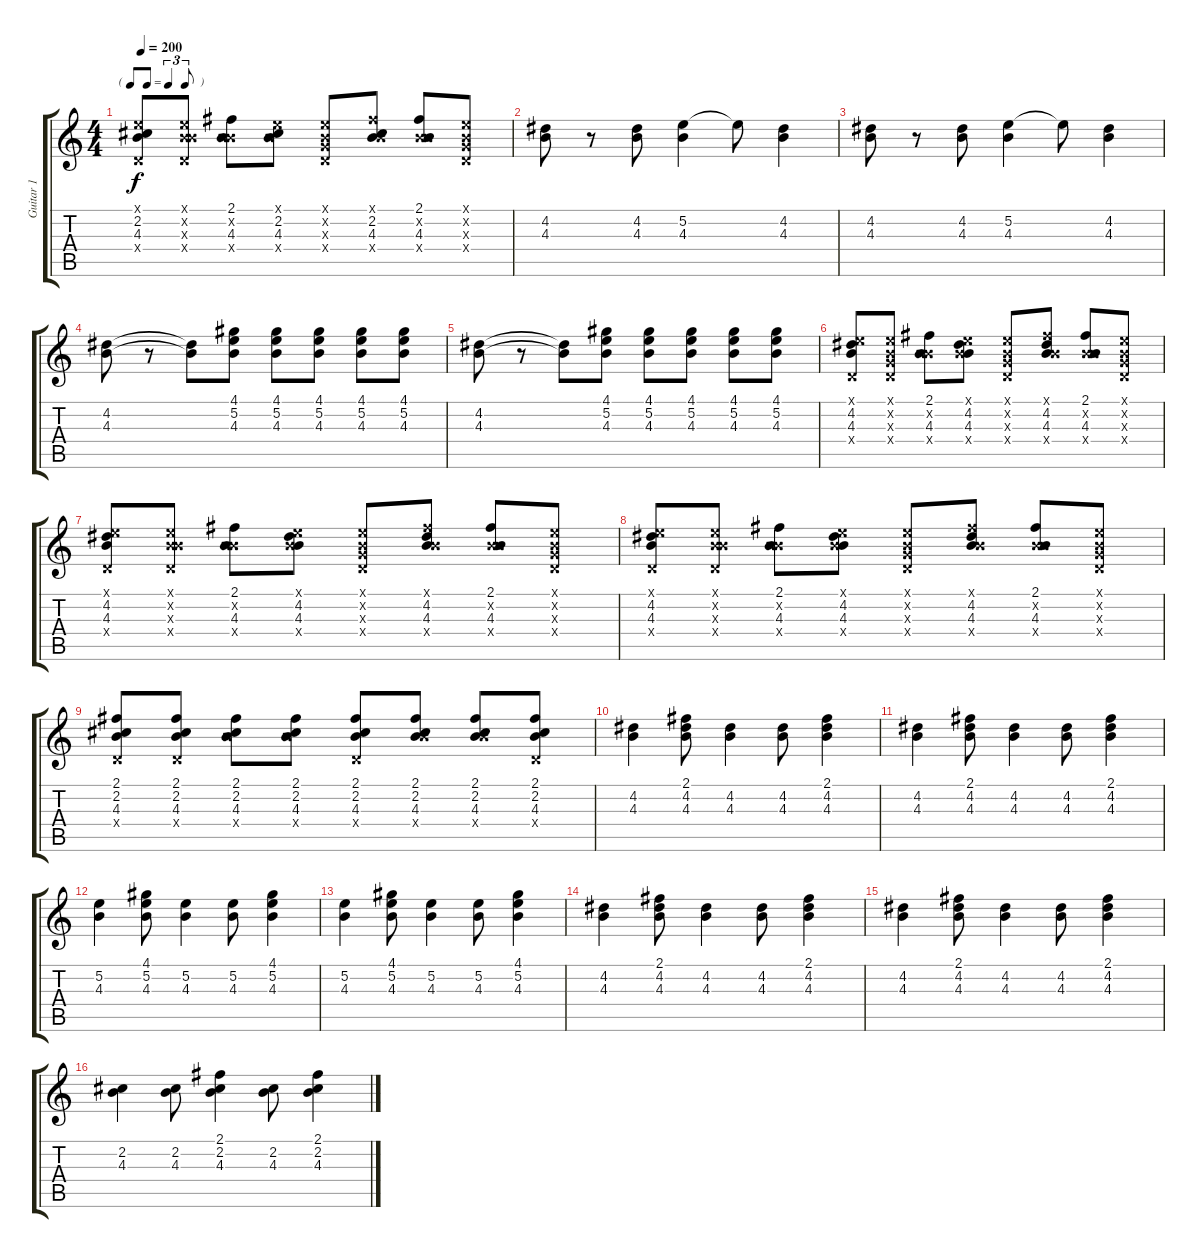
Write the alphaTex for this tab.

\track ("Guitar 1" "Guitar 1") {instrument overdrivenguitar}
\staff {score tabs}
\tuning (E4 B3 G3 D3 A2 E2) {hide}
\ts (4 4)
\tf triplet8th
\tempo 200
\clef g2
\ks c
(0.1{x} 2.2 4.3 0.4{x}).8{dy f} (0.1{x} 0.2{x} 4.3{x} 0.4{x}).8 (2.1 0.2{x} 4.3 9.4{x}).8 (0.1{x} 2.2 4.3 9.4{x}).8 (0.1{x} 0.2{x} 0.3{x} 0.4{x}).8 (2.1{x} 2.2 4.3 9.4{x}).8 (2.1 0.2{x} 4.3 9.4{x}).8 (0.1{x} 0.2{x} 0.3{x} 0.4{x}).8 |
(4.2 4.3).8 r.8 (4.2 4.3).8 (5.2 4.3).4 5.2{t}.8 (4.2 4.3).4 |
(4.2 4.3).8 r.8 (4.2 4.3).8 (5.2 4.3).4 5.2{t}.8 (4.2 4.3).4 |
(4.2 4.3).8 r.8 (4.2{t} 4.3{t}).8 (4.1 5.2 4.3).8 (4.1 5.2 4.3).8 (4.1 5.2 4.3).8 (4.1 5.2 4.3).8 (4.1 5.2 4.3).8 |
(4.2 4.3).8 r.8 (4.2{t} 4.3{t}).8 (4.1 5.2 4.3).8 (4.1 5.2 4.3).8 (4.1 5.2 4.3).8 (4.1 5.2 4.3).8 (4.1 5.2 4.3).8 |
(0.1{x} 4.2 4.3 0.4{x}).8 (0.1{x} 0.2{x} 0.3{x} 0.4{x}).8 (2.1 0.2{x} 4.3 9.4{x}).8 (0.1{x} 4.2 4.3 9.4{x}).8 (0.1{x} 0.2{x} 0.3{x} 0.4{x}).8 (2.1{x} 4.2 4.3 9.4{x}).8 (2.1 0.2{x} 4.3 9.4{x}).8 (0.1{x} 0.2{x} 0.3{x} 0.4{x}).8 |
(0.1{x} 4.2 4.3 0.4{x}).8 (0.1{x} 0.2{x} 4.3{x} 0.4{x}).8 (2.1 0.2{x} 4.3 9.4{x}).8 (0.1{x} 4.2 4.3 9.4{x}).8 (0.1{x} 0.2{x} 0.3{x} 0.4{x}).8 (2.1{x} 4.2 4.3 9.4{x}).8 (2.1 0.2{x} 4.3 9.4{x}).8 (0.1{x} 0.2{x} 0.3{x} 0.4{x}).8 |
(0.1{x} 4.2 4.3 0.4{x}).8 (0.1{x} 0.2{x} 4.3{x} 0.4{x}).8 (2.1 0.2{x} 4.3 9.4{x}).8 (0.1{x} 4.2 4.3 9.4{x}).8 (0.1{x} 0.2{x} 0.3{x} 0.4{x}).8 (2.1{x} 4.2 4.3 9.4{x}).8 (2.1 0.2{x} 4.3 9.4{x}).8 (0.1{x} 0.2{x} 0.3{x} 0.4{x}).8 |
(2.1 2.2 4.3 0.4{x}).8 (2.1 2.2 4.3 0.4{x}).8 (2.1 2.2 4.3 9.4{x}).8 (2.1 2.2 4.3 9.4{x}).8 (2.1 2.2 4.3 0.4{x}).8 (2.1 2.2 4.3 9.4{x}).8 (2.1 2.2 4.3 9.4{x}).8 (2.1 2.2 4.3 0.4{x}).8 |
(4.2 4.3).4 (2.1 4.2 4.3).8 (4.2 4.3).4 (4.2 4.3).8 (2.1 4.2 4.3).4 |
(4.2 4.3).4 (2.1 4.2 4.3).8 (4.2 4.3).4 (4.2 4.3).8 (2.1 4.2 4.3).4 |
(5.2 4.3).4 (4.1 5.2 4.3).8 (5.2 4.3).4 (5.2 4.3).8 (4.1 5.2 4.3).4 |
(5.2 4.3).4 (4.1 5.2 4.3).8 (5.2 4.3).4 (5.2 4.3).8 (4.1 5.2 4.3).4 |
(4.2 4.3).4 (2.1 4.2 4.3).8 (4.2 4.3).4 (4.2 4.3).8 (2.1 4.2 4.3).4 |
(4.2 4.3).4 (2.1 4.2 4.3).8 (4.2 4.3).4 (4.2 4.3).8 (2.1 4.2 4.3).4 |
(2.2 4.3).4 (2.2 4.3).8 (2.1 2.2 4.3).4 (2.2 4.3).8 (2.1 2.2 4.3).4
